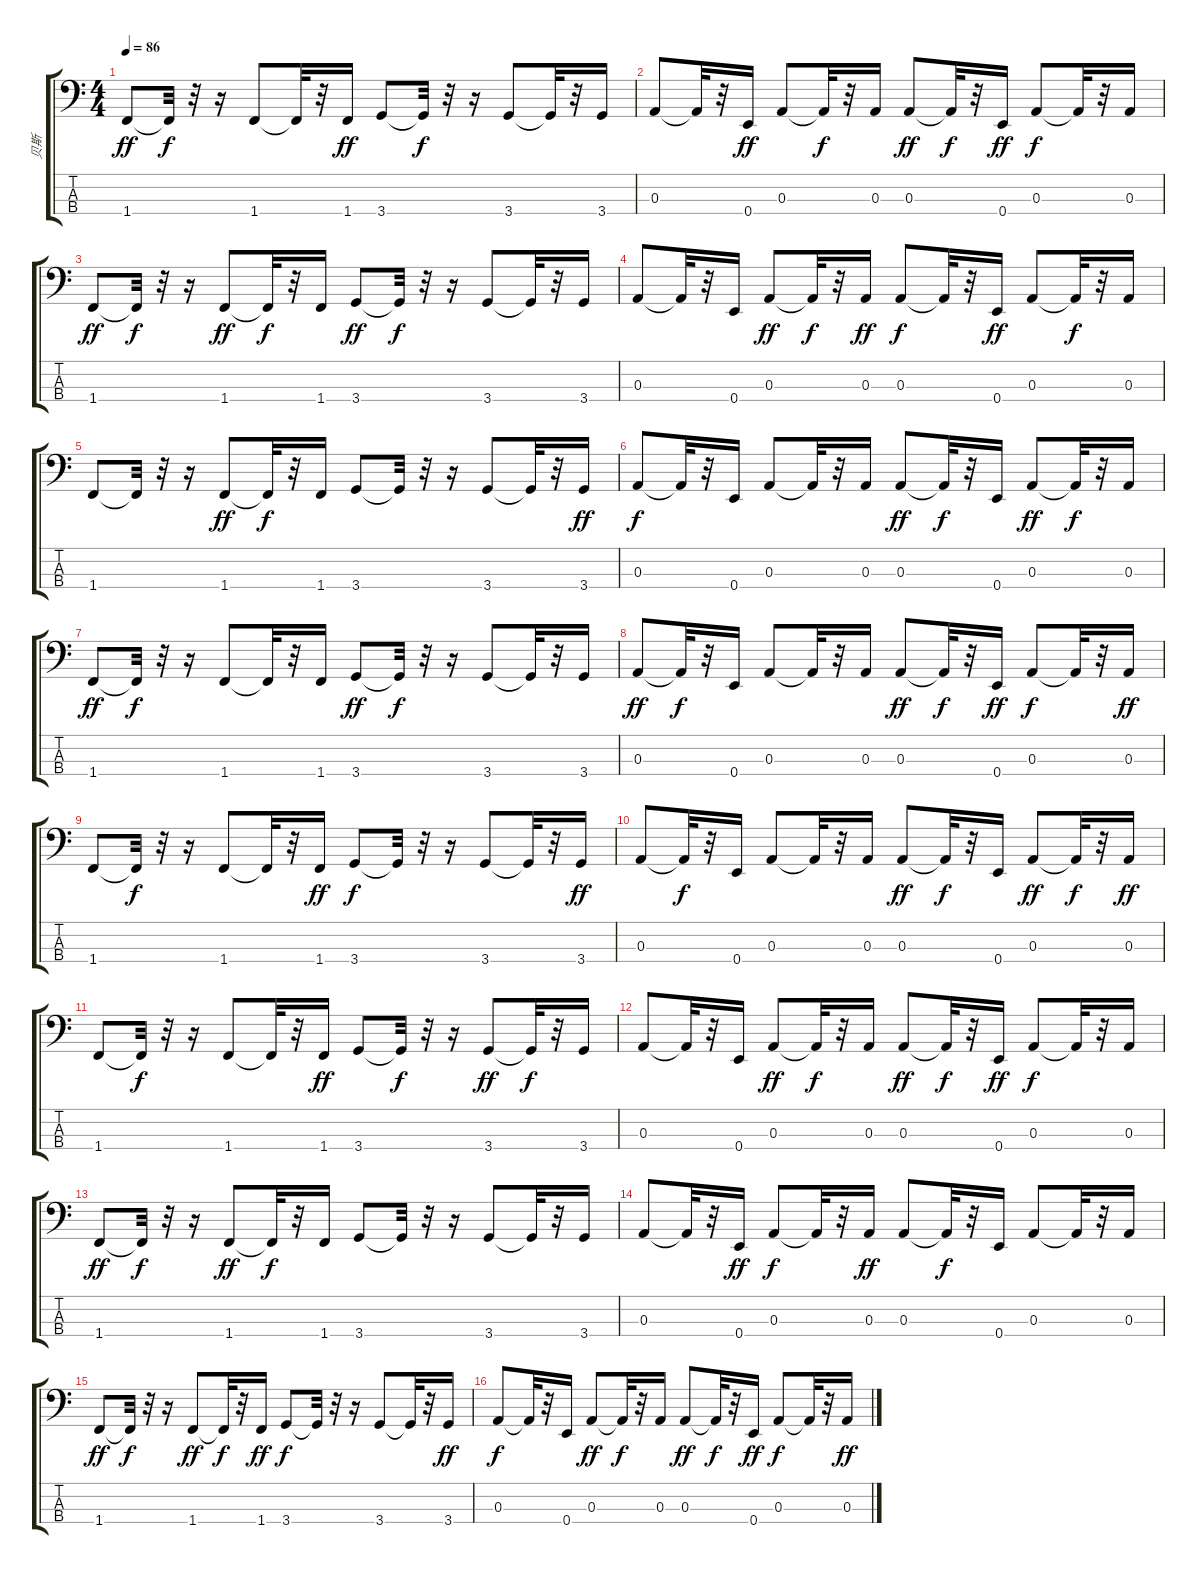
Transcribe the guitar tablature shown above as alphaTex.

\track ("贝斯" "贝斯") {instrument electricbasspick}
\staff {score tabs}
\tuning (G2 D2 A1 E1) {hide}
\ts (4 4)
\tempo 86
\clef f4
\ks c
1.4.8{dy ff} 1.4{t}.32{dy f} r.32 r.16 1.4.8 1.4{t}.32 r.32 1.4.16{dy ff} 3.4.8 3.4{t}.32{dy f} r.32 r.16 3.4.8 3.4{t}.32 r.32 3.4.16 |
0.3.8 0.3{t}.32 r.32 0.4.16{dy ff} 0.3.8 0.3{t}.32{dy f} r.32 0.3.16 0.3.8{dy ff} 0.3{t}.32{dy f} r.32 0.4.16{dy ff} 0.3.8{dy f} 0.3{t}.32 r.32 0.3.16 |
1.4.8{dy ff} 1.4{t}.32{dy f} r.32 r.16 1.4.8{dy ff} 1.4{t}.32{dy f} r.32 1.4.16 3.4.8{dy ff} 3.4{t}.32{dy f} r.32 r.16 3.4.8 3.4{t}.32 r.32 3.4.16 |
0.3.8 0.3{t}.32 r.32 0.4.16 0.3.8{dy ff} 0.3{t}.32{dy f} r.32 0.3.16{dy ff} 0.3.8{dy f} 0.3{t}.32 r.32 0.4.16{dy ff} 0.3.8 0.3{t}.32{dy f} r.32 0.3.16 |
1.4.8 1.4{t}.32 r.32 r.16 1.4.8{dy ff} 1.4{t}.32{dy f} r.32 1.4.16 3.4.8 3.4{t}.32 r.32 r.16 3.4.8 3.4{t}.32 r.32 3.4.16{dy ff} |
0.3.8{dy f} 0.3{t}.32 r.32 0.4.16 0.3.8 0.3{t}.32 r.32 0.3.16 0.3.8{dy ff} 0.3{t}.32{dy f} r.32 0.4.16 0.3.8{dy ff} 0.3{t}.32{dy f} r.32 0.3.16 |
1.4.8{dy ff} 1.4{t}.32{dy f} r.32 r.16 1.4.8 1.4{t}.32 r.32 1.4.16 3.4.8{dy ff} 3.4{t}.32{dy f} r.32 r.16 3.4.8 3.4{t}.32 r.32 3.4.16 |
0.3.8{dy ff} 0.3{t}.32{dy f} r.32 0.4.16 0.3.8 0.3{t}.32 r.32 0.3.16 0.3.8{dy ff} 0.3{t}.32{dy f} r.32 0.4.16{dy ff} 0.3.8{dy f} 0.3{t}.32 r.32 0.3.16{dy ff} |
1.4.8 1.4{t}.32{dy f} r.32 r.16 1.4.8 1.4{t}.32 r.32 1.4.16{dy ff} 3.4.8{dy f} 3.4{t}.32 r.32 r.16 3.4.8 3.4{t}.32 r.32 3.4.16{dy ff} |
0.3.8 0.3{t}.32{dy f} r.32 0.4.16 0.3.8 0.3{t}.32 r.32 0.3.16 0.3.8{dy ff} 0.3{t}.32{dy f} r.32 0.4.16 0.3.8{dy ff} 0.3{t}.32{dy f} r.32 0.3.16{dy ff} |
1.4.8 1.4{t}.32{dy f} r.32 r.16 1.4.8 1.4{t}.32 r.32 1.4.16{dy ff} 3.4.8 3.4{t}.32{dy f} r.32 r.16 3.4.8{dy ff} 3.4{t}.32{dy f} r.32 3.4.16 |
0.3.8 0.3{t}.32 r.32 0.4.16 0.3.8{dy ff} 0.3{t}.32{dy f} r.32 0.3.16 0.3.8{dy ff} 0.3{t}.32{dy f} r.32 0.4.16{dy ff} 0.3.8{dy f} 0.3{t}.32 r.32 0.3.16 |
1.4.8{dy ff} 1.4{t}.32{dy f} r.32 r.16 1.4.8{dy ff} 1.4{t}.32{dy f} r.32 1.4.16 3.4.8 3.4{t}.32 r.32 r.16 3.4.8 3.4{t}.32 r.32 3.4.16 |
0.3.8 0.3{t}.32 r.32 0.4.16{dy ff} 0.3.8{dy f} 0.3{t}.32 r.32 0.3.16{dy ff} 0.3.8 0.3{t}.32{dy f} r.32 0.4.16 0.3.8 0.3{t}.32 r.32 0.3.16 |
1.4.8{dy ff} 1.4{t}.32{dy f} r.32 r.16 1.4.8{dy ff} 1.4{t}.32{dy f} r.32 1.4.16{dy ff} 3.4.8{dy f} 3.4{t}.32 r.32 r.16 3.4.8 3.4{t}.32 r.32 3.4.16{dy ff} |
0.3.8{dy f} 0.3{t}.32 r.32 0.4.16 0.3.8{dy ff} 0.3{t}.32{dy f} r.32 0.3.16 0.3.8{dy ff} 0.3{t}.32{dy f} r.32 0.4.16{dy ff} 0.3.8{dy f} 0.3{t}.32 r.32 0.3.16{dy ff}
